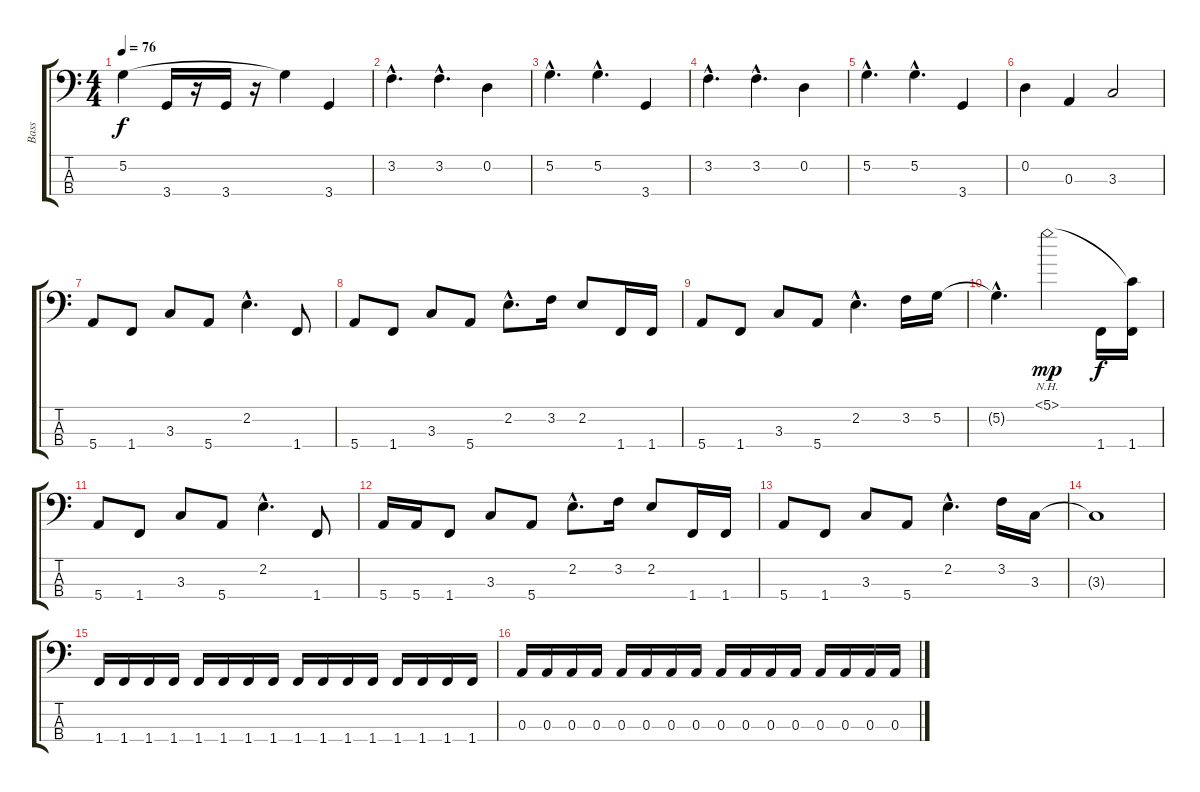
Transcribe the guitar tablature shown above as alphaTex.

\track ("Bass" "Bass") {instrument electricbassfinger}
\staff {score tabs}
\tuning (G2 D2 A1 E1) {hide}
\ts (4 4)
\tempo 76
\clef f4
\ks c
5.2.4{dy f} 3.4.16{instrument slapbass1} r.16 3.4.16 r.16 5.2{t}.4 3.4.4{instrument electricbassfinger} |
3.2{hac}.4{d} 3.2{hac}.4{d} 0.2.4 |
5.2{hac}.4{d} 5.2{hac}.4{d} 3.4.4 |
3.2{hac}.4{d} 3.2{hac}.4{d} 0.2.4 |
5.2{hac}.4{d} 5.2{hac}.4{d} 3.4.4 |
0.2.4 0.3.4 3.3.2 |
5.4.8 1.4.8 3.3.8 5.4.8 2.2{hac}.4{d} 1.4.8 |
5.4.8 1.4.8 3.3.8 5.4.8 2.2{hac}.8{d} 3.2.16 2.2.8 1.4.16 1.4.16 |
5.4.8 1.4.8 3.3.8 5.4.8 2.2{hac}.4{d} 3.2.16 5.2.16 |
5.2{hac t}.4{d} 5.1{nh}.2{dy mp} 1.4.16{dy f} (5.1{t} 1.4).16 |
5.4.8 1.4.8 3.3.8 5.4.8 2.2{hac}.4{d} 1.4.8 |
5.4.16 5.4.16 1.4.8 3.3.8 5.4.8 2.2{hac}.8{d} 3.2.16 2.2.8 1.4.16 1.4.16 |
5.4.8 1.4.8 3.3.8 5.4.8 2.2{hac}.4{d} 3.2.16 3.3.16 |
3.3{t}.1 |
1.4.16 1.4.16 1.4.16 1.4.16 1.4.16 1.4.16 1.4.16 1.4.16 1.4.16 1.4.16 1.4.16 1.4.16 1.4.16 1.4.16 1.4.16 1.4.16 |
0.3.16 0.3.16 0.3.16 0.3.16 0.3.16 0.3.16 0.3.16 0.3.16 0.3.16 0.3.16 0.3.16 0.3.16 0.3.16 0.3.16 0.3.16 0.3.16
